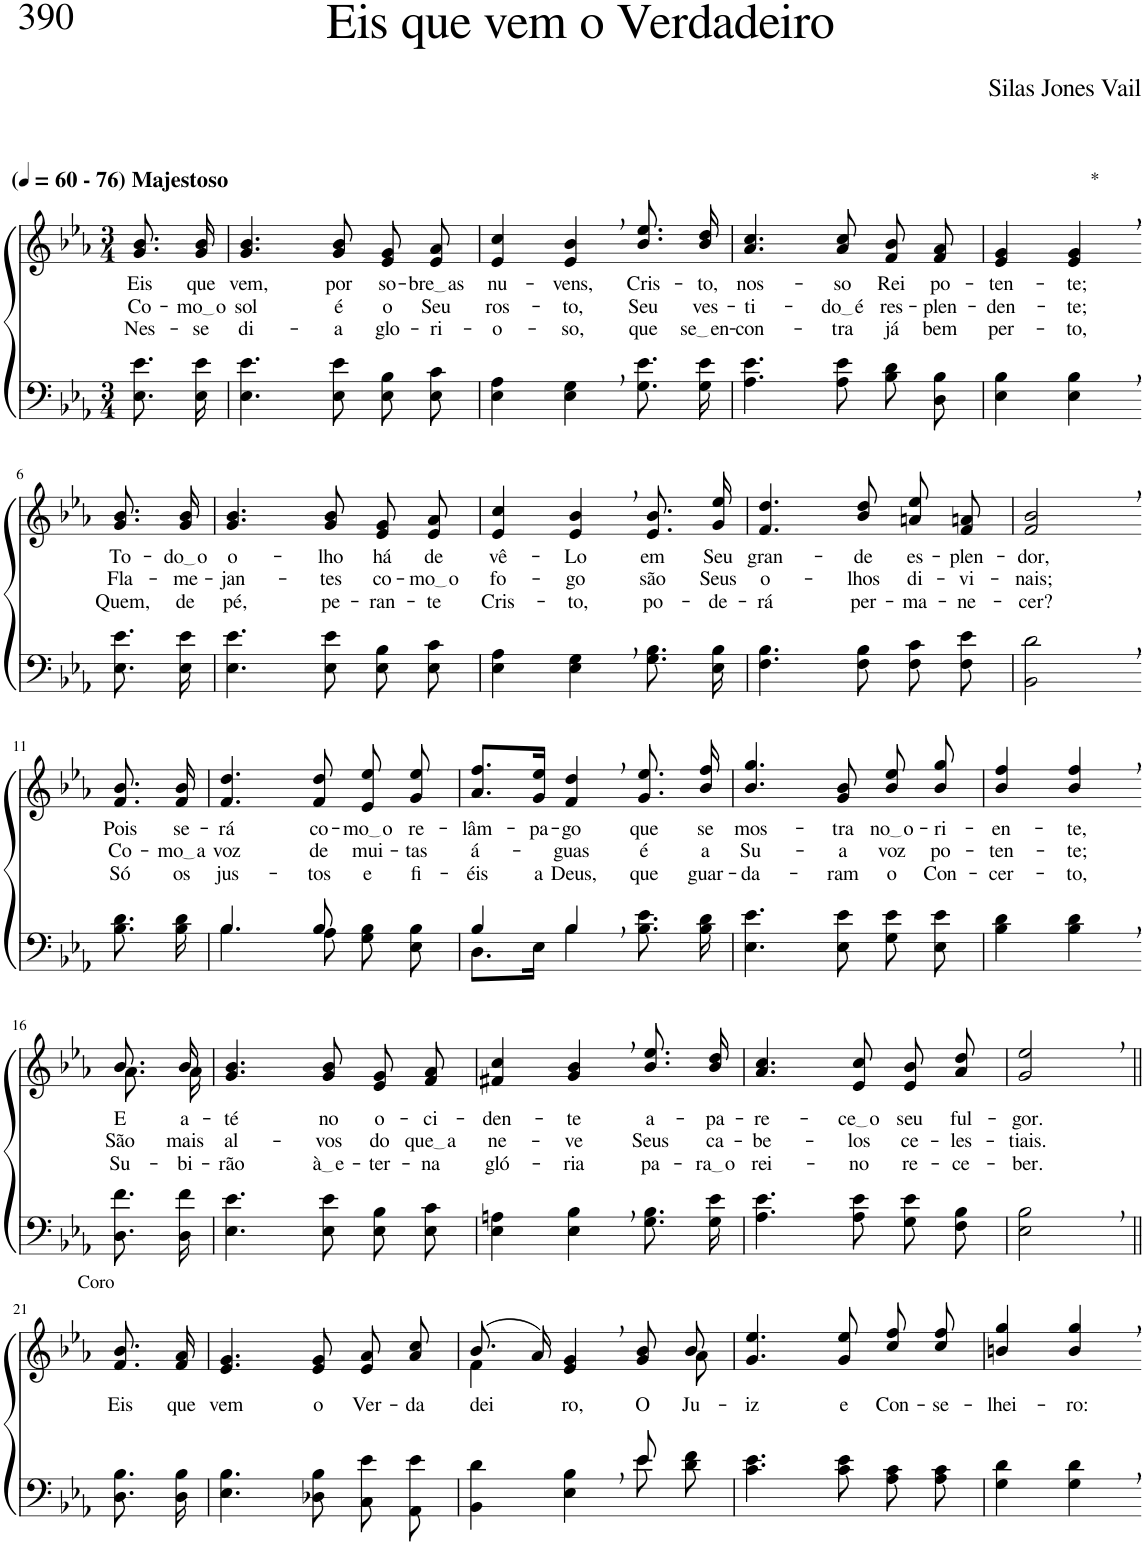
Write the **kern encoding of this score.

**kern	**kern	**text	**text	**text
*part2	*part1	*part1	*part1	*part1
*staff2	*staff1	*staff1	*staff1	*staff1
*I"Parte III e IV	*I"Parte I e II	*	*	*
*clefF4	*clefG2	*	*	*
*Trd2c3	*Trd2c3	*	*	*
*k[b-e-a-]	*k[b-e-a-]	*	*	*
*M3/4	*M3/4	*	*	*
*MM60	*MM60	*	*	*
=1	=1	=1	=1	=1
!	!LO:TX:a:B:t=(	!	!	!
!	!LO:TX:a:B:t=- 76) Majestoso	!	!	!
!	!	!LO:LY:b	!LO:LY:b	!LO:LY:b
8.E-\ 8.e-\	8.g/ 8.b-/	Eis	Co-	Nes-
!	!	!LO:LY:b	!LO:LY:b	!LO:LY:b
16E-\ 16e-\	16g/ 16b-/	que	mo o	se
=2	=2	=2	=2	=2
!	!	!LO:LY:b	!LO:LY:b	!LO:LY:b
4.E-\ 4.e-\	4.g/ 4.b-/	vem,	sol	-di-
!	!	!LO:LY:b	!LO:LY:b	!LO:LY:b
8E-\ 8e-\	8g/ 8b-/	por	é	-a
!	!	!LO:LY:b	!LO:LY:b	!LO:LY:b
8E-\ 8B-\	8e-/ 8g/	so-	o	glo-
!	!	!LO:LY:b	!LO:LY:b	!LO:LY:b
8E-\ 8c\	8e-/ 8a-/	bre as	Seu	-ri-
=3	=3	=3	=3	=3
!	!	!LO:LY:b	!LO:LY:b	!LO:LY:b
4E-\ 4A-\	4e-/ 4cc/	nu-	ros-	-o-
!	!	!LO:LY:b	!LO:LY:b	!LO:LY:b
4E-\, 4G\,	4e-/, 4b-/,	-vens,	-to,	-so,
!	!	!LO:LY:b	!LO:LY:b	!LO:LY:b
8.G\ 8.e-\	8.b-/ 8.ee-/	Cris-	Seu	que
!	!	!LO:LY:b	!LO:LY:b	!LO:LY:b
16G\ 16e-\	16b-/ 16dd/	-to,	ves-	se en
=4	=4	=4	=4	=4
!	!	!LO:LY:b	!LO:LY:b	!LO:LY:b
4.A-\ 4.e-\	4.a-/ 4.cc/	nos-	-ti-	-con-
!	!	!LO:LY:b	!LO:LY:b	!LO:LY:b
8A-\ 8e-\	8a-/ 8cc/	-so	do é	-tra
!	!	!LO:LY:b	!LO:LY:b	!LO:LY:b
8B-\ 8d\	8f/ 8b-/	Rei	res-	já
!	!	!LO:LY:b	!LO:LY:b	!LO:LY:b
8D\ 8B-\	8f/ 8a-/	po-	-plen-	bem
=5	=5	=5	=5	=5
!	!	!LO:LY:b	!LO:LY:b	!LO:LY:b
4E-\ 4B-\	4e-/ 4g/	-ten-	-den-	per-
!	!LO:TX:a:t=*	!	!	!
!	!	!LO:LY:b	!LO:LY:b	!LO:LY:b
4E-\, 4B-\,	4e-/, 4g/,	-te;	-te;	-to,
!!LO:LB:g=z
=6-	=6-	=6-	=6-	=6-
!	!	!LO:LY:b	!LO:LY:b	!LO:LY:b
8.E-\ 8.e-\	8.g/ 8.b-/	To-	Fla-	Quem,
!	!	!LO:LY:b	!LO:LY:b	!LO:LY:b
16E-\ 16e-\	16g/ 16b-/	do o	-me-	de
=7	=7	=7	=7	=7
!	!	!LO:LY:b	!LO:LY:b	!LO:LY:b
4.E-\ 4.e-\	4.g/ 4.b-/	o-	-jan-	pé,
!	!	!LO:LY:b	!LO:LY:b	!LO:LY:b
8E-\ 8e-\	8g/ 8b-/	-lho	-tes	pe-
!	!	!LO:LY:b	!LO:LY:b	!LO:LY:b
8E-\ 8B-\	8e-/ 8g/	há	co-	-ran-
!	!	!LO:LY:b	!LO:LY:b	!LO:LY:b
8E-\ 8c\	8e-/ 8a-/	de	mo o	-te
=8	=8	=8	=8	=8
!	!	!LO:LY:b	!LO:LY:b	!LO:LY:b
4E-\ 4A-\	4e-/ 4cc/	vê-	fo-	Cris-
!	!	!LO:LY:b	!LO:LY:b	!LO:LY:b
4E-\, 4G\,	4e-/, 4b-/,	-Lo	-go	-to,
!	!	!LO:LY:b	!LO:LY:b	!LO:LY:b
8.G\ 8.B-\	8.e-/ 8.b-/	em	são	po-
!	!	!LO:LY:b	!LO:LY:b	!LO:LY:b
16E-\ 16B-\	16g/ 16ee-/	Seu	Seus	-de-
=9	=9	=9	=9	=9
!	!	!LO:LY:b	!LO:LY:b	!LO:LY:b
4.F\ 4.B-\	4.f/ 4.dd/	gran-	o-	-rá
!	!	!LO:LY:b	!LO:LY:b	!LO:LY:b
8F\ 8B-\	8b-/ 8dd/	-de	-lhos	per-
!	!	!LO:LY:b	!LO:LY:b	!LO:LY:b
8F\ 8c\	8an/ 8ee-/	es-	di-	-ma-
!	!	!LO:LY:b	!LO:LY:b	!LO:LY:b
8F\ 8e-\	8f/ 8an/	-plen-	-vi-	-ne-
=10	=10	=10	=10	=10
!	!	!LO:LY:b	!LO:LY:b	!LO:LY:b
2BB-\, 2d\,	2f/, 2b-/,	-dor,	-nais;	-cer?
!!LO:LB:g=z
=11-	=11-	=11-	=11-	=11-
!	!	!LO:LY:b	!LO:LY:b	!LO:LY:b
8.B-\ 8.d\	8.f/ 8.b-/	Pois	Co-	Só
!	!	!LO:LY:b	!LO:LY:b	!LO:LY:b
16B-\ 16d\	16f/ 16b-/	se-	mo a	os
=12	=12	=12	=12	=12
*^	*	*	*	*
!	!	!	!LO:LY:b	!LO:LY:b	!LO:LY:b
4.B-/	4.B-\	4.f/ 4.dd/	-rá	voz	jus-
!	!	!	!LO:LY:b	!LO:LY:b	!LO:LY:b
8B-/	8A-\	8f/ 8dd/	co-	de	-tos
!	!	!	!LO:LY:b	!LO:LY:b	!LO:LY:b
4ryy	8G\ 8B-\	8e-/ 8ee-/	mo o	mui-	e
!	!	!	!LO:LY:b	!LO:LY:b	!LO:LY:b
.	8E-\ 8B-\	8g/ 8ee-/	re-	-tas	fi-
=13	=13	=13	=13	=13	=13
!	!	!	!LO:LY:b	!LO:LY:b	!LO:LY:b
4B-/	8.D\L	8.a-/ 8.ff/L	-lâm-	á-	-éis
!	!	!	!LO:LY:b	!	!LO:LY:b
.	16E-\Jk	16g/ 16ee-/Jk	-pa-	.	a
!	!	!	!LO:LY:b	!LO:LY:b	!LO:LY:b
4B-,/	4B-\	4f/, 4dd/,	-go	-guas	Deus,
!	!	!	!LO:LY:b	!LO:LY:b	!LO:LY:b
4ryy	8.B-\ 8.e-\	8.g/ 8.ee-/	que	é	que
!	!	!	!LO:LY:b	!LO:LY:b	!LO:LY:b
.	16B-\ 16d\	16b-/ 16ff/	se	a	guar-
=14	=14	=14	=14	=14	=14
!	!	!	!LO:LY:b	!LO:LY:b	!LO:LY:b
*v	*v	*	*	*	*
4.E-\ 4.e-\	4.b-/ 4.gg/	mos-	Su-	-da-
!	!	!LO:LY:b	!LO:LY:b	!LO:LY:b
8E-\ 8e-\	8g/ 8b-/	-tra	-a	-ram
!	!	!LO:LY:b	!LO:LY:b	!LO:LY:b
8G\ 8e-\	8b-/ 8ee-/	no o	voz	o
!	!	!LO:LY:b	!LO:LY:b	!LO:LY:b
8E-\ 8e-\	8b-/ 8gg/	-ri-	po-	Con-
=15	=15	=15	=15	=15
!	!	!LO:LY:b	!LO:LY:b	!LO:LY:b
4B-\ 4d\	4b-/ 4ff/	-en-	-ten-	-cer-
!	!	!LO:LY:b	!LO:LY:b	!LO:LY:b
4B-\, 4d\,	4b-/, 4ff/,	-te,	-te;	-to,
!!LO:LB:g=z
=16-	=16-	=16-	=16-	=16-
*	*^	*	*	*
!	!	!	!LO:LY:b	!LO:LY:b	!LO:LY:b
8.D\ 8.f\	8.b-/	8.a-\	E	São	Su-
!	!	!	!LO:LY:b	!LO:LY:b	!LO:LY:b
16D\ 16f\	16b-/	16a-\	a-	mais	-bi-
=17	=17	=17	=17	=17	=17
!	!	!	!LO:LY:b	!LO:LY:b	!LO:LY:b
*	*v	*v	*	*	*
4.E-\ 4.e-\	4.g/ 4.b-/	-té	al-	-rão
!	!	!LO:LY:b	!LO:LY:b	!LO:LY:b
8E-\ 8e-\	8g/ 8b-/	no	-vos	à e
!	!	!LO:LY:b	!LO:LY:b	!LO:LY:b
8E-\ 8B-\	8e-/ 8g/	o-	do	-ter-
!	!	!LO:LY:b	!LO:LY:b	!LO:LY:b
8E-\ 8c\	8f/ 8a-/	-ci-	que a	-na
=18	=18	=18	=18	=18
!	!	!LO:LY:b	!LO:LY:b	!LO:LY:b
4E-\ 4An\	4f#X/ 4cc/	-den-	ne-	gló-
!	!	!LO:LY:b	!LO:LY:b	!LO:LY:b
4E-\, 4B-\,	4g/, 4b-/,	-te	-ve	-ria
!	!	!LO:LY:b	!LO:LY:b	!LO:LY:b
8.G\ 8.B-\	8.b-/ 8.ee-/	a-	Seus	pa-
!	!	!LO:LY:b	!LO:LY:b	!LO:LY:b
16G\ 16e-\	16b-/ 16dd/	-pa-	ca-	ra o
=19	=19	=19	=19	=19
!	!	!LO:LY:b	!LO:LY:b	!LO:LY:b
4.A-\ 4.e-\	4.a-/ 4.cc/	-re-	-be-	rei-
!	!	!LO:LY:b	!LO:LY:b	!LO:LY:b
8A-\ 8e-\	8e-/ 8cc/	ce o	-los	-no
!	!	!LO:LY:b	!LO:LY:b	!LO:LY:b
8G\ 8e-\	8e-/ 8b-/	seu	ce-	re-
!	!	!LO:LY:b	!LO:LY:b	!LO:LY:b
8F\ 8B-\	8a-/ 8dd/	ful-	-les-	-ce-
=20	=20	=20	=20	=20
!	!	!LO:LY:b	!LO:LY:b	!LO:LY:b
2E-\, 2B-\,	2g/, 2ee-/,	-gor.	-tiais.	-ber.
!!LO:LB:g=z
=21||	=21||	=21||	=21||	=21||
!	!LO:TX:a:t=Coro	!	!	!
!	!	!LO:LY:b	!	!
8.D\ 8.B-\	8.f/ 8.b-/	Eis	.	.
!	!	!LO:LY:b	!	!
16D\ 16B-\	16f/ 16a-/	que	.	.
=22	=22	=22	=22	=22
!	!	!LO:LY:b	!	!
4.E-\ 4.B-\	4.e-/ 4.g/	vem	.	.
!	!	!LO:LY:b	!	!
8D-X\ 8B-\	8e-/ 8g/	o	.	.
!	!	!LO:LY:b	!	!
8C\ 8e-\	8e-/ 8a-/	Ver-	.	.
!	!	!LO:LY:b	!	!
8AA-\ 8e-\	8a-/ 8cc/	-da-	.	.
=23	=23	=23	=23	=23
*^	*^	*	*	*
!	!	!	!	!LO:LY:b	!	!
2ryy	4BB-\ 4d\	(8.b-/	4f\	-dei-	.	.
.	.	16a-/)	.	.	.	.
!	!	!	!	!LO:LY:b	!	!
.	4E-\ 4B-\	4e-/, 4g/,	4.ryy	-ro,	.	.
!	!	!	!	!LO:LY:b	!	!
8e-/	8e-\	8g/ 8b-/	.	O	.	.
!	!	!	!	!LO:LY:b	!	!
8ryy	8d\ 8f\	8b-/	8a-\	Ju-	.	.
=24	=24	=24	=24	=24	=24	=24
!	!	!	!	!LO:LY:b	!	!
*v	*v	*	*	*	*	*
*	*v	*v	*	*	*
4.c\ 4.e-\	4.g/ 4.ee-/	-iz	.	.
!	!	!LO:LY:b	!	!
8c\ 8e-\	8g/ 8ee-/	e	.	.
!	!	!LO:LY:b	!	!
8A-\ 8c\	8cc/ 8ff/	Con-	.	.
!	!	!LO:LY:b	!	!
8A-\ 8c\	8cc/ 8ff/	-se-	.	.
=25	=25	=25	=25	=25
!	!	!LO:LY:b	!	!
4G\ 4d\	4bn/ 4gg/	-lhei-	.	.
!	!	!LO:LY:b	!	!
4G\, 4d\,	4b/, 4gg/,	-ro:	.	.
=-	=-	=-	=-	=-
*-	*-	*-	*-	*-
